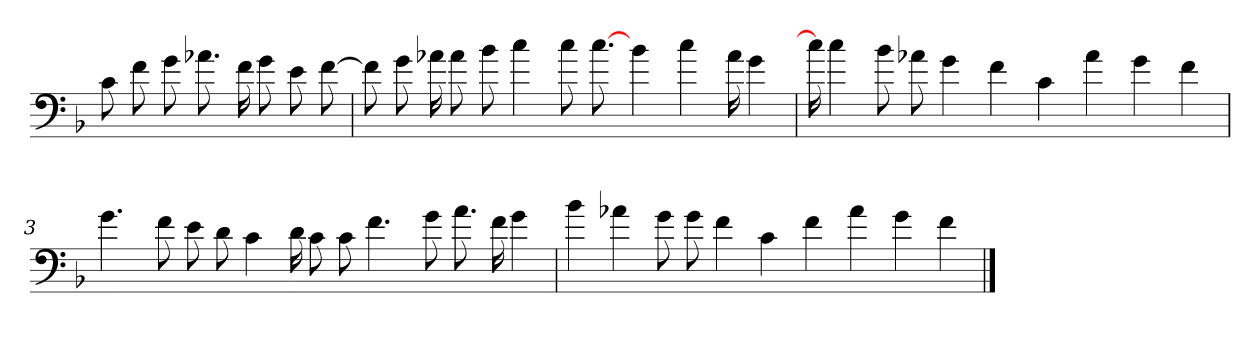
**kern
*part1
*staff1
*clefF4
*k[b-]
=
8c
8f
8g
8.a-X
16f
8g
8e
[8f
=1
8f]
8g
16a-X
8a-
8b-
4cc
8cc
[8.cc
4b-
4cc
16a-
4g
=2
16cc]
4cc
8b-
8a-X
4g
4f
4c
4a-
4g
4f
=3
4.g
8f
8e
8d
4c
16d
8c
8c
4.f
8g
8.a
16f
4g
=4
4b-
4a-X
8g
8g
4f
4c
4f
4a-
4g
4f
==
*-
